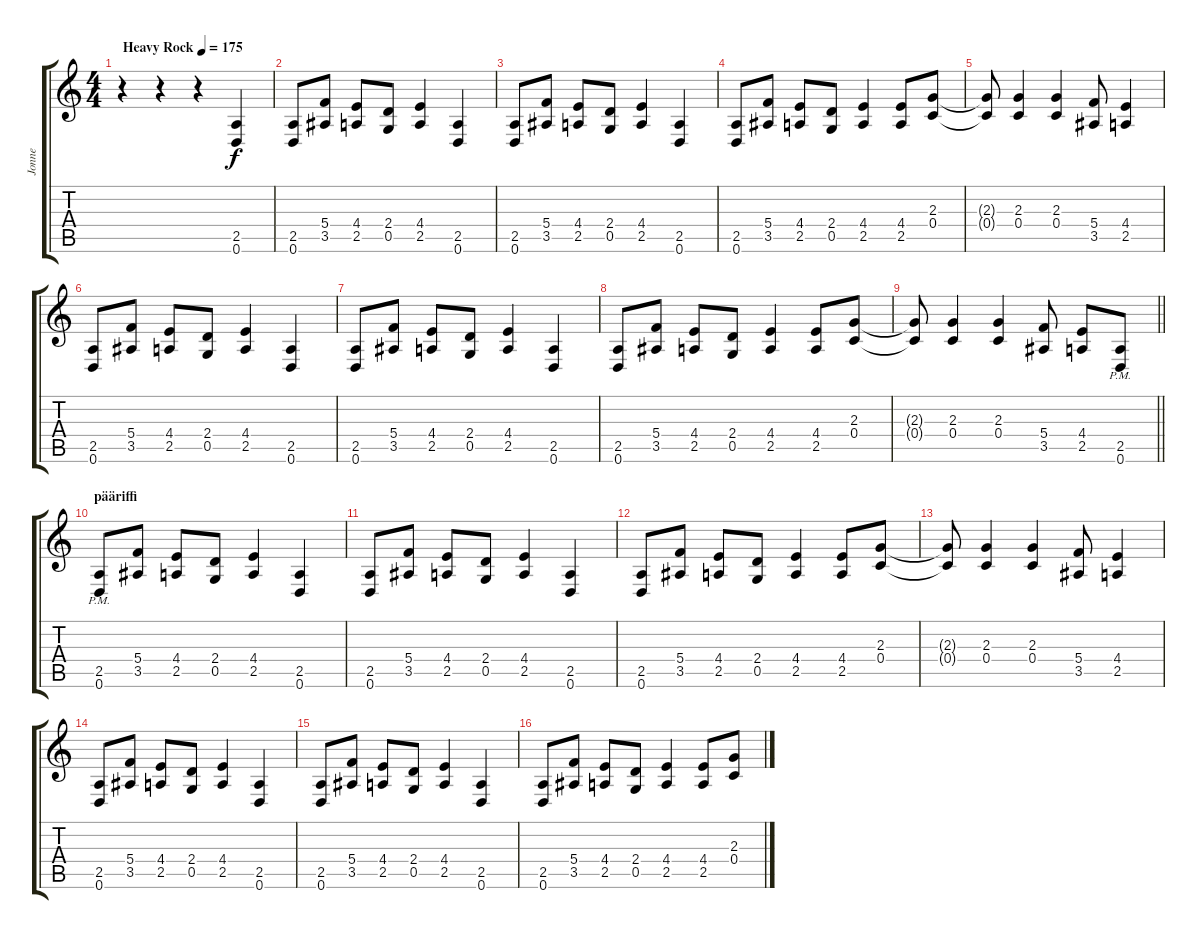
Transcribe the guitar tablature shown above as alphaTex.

\track ("Jonne" "Jonne") {instrument distortionguitar}
\staff {score tabs}
\tuning (D4 A3 F3 C3 G2 D2) {hide}
\ts (4 4)
\tempo (175 "Heavy Rock")
\clef g2
\ks c
r.4{dy f instrument distortionguitar} r.4 r.4 (2.5 0.6).4 |
(2.5 0.6).8 (5.4 3.5).8 (4.4 2.5).8 (2.4 0.5).8 (4.4 2.5).4 (2.5 0.6).4 |
(2.5 0.6).8 (5.4 3.5).8 (4.4 2.5).8 (2.4 0.5).8 (4.4 2.5).4 (2.5 0.6).4 |
(2.5 0.6).8 (5.4 3.5).8 (4.4 2.5).8 (2.4 0.5).8 (4.4 2.5).4 (4.4 2.5).8 (2.3 0.4).8 |
(2.3{t} 0.4{t}).8 (2.3 0.4).4 (2.3 0.4).4 (5.4 3.5).8 (4.4 2.5).4 |
(2.5 0.6).8 (5.4 3.5).8 (4.4 2.5).8 (2.4 0.5).8 (4.4 2.5).4 (2.5 0.6).4 |
(2.5 0.6).8 (5.4 3.5).8 (4.4 2.5).8 (2.4 0.5).8 (4.4 2.5).4 (2.5 0.6).4 |
(2.5 0.6).8 (5.4 3.5).8 (4.4 2.5).8 (2.4 0.5).8 (4.4 2.5).4 (4.4 2.5).8 (2.3 0.4).8 |
\barLineRight lightlight
(2.3{t} 0.4{t}).8 (2.3 0.4).4 (2.3 0.4).4 (5.4 3.5).8 (4.4 2.5).8 (2.5{pm} 0.6).8 |
\section ("" "pääriffi")
(2.5{pm} 0.6).8 (5.4 3.5).8 (4.4 2.5).8 (2.4 0.5).8 (4.4 2.5).4 (2.5 0.6).4 |
(2.5 0.6).8 (5.4 3.5).8 (4.4 2.5).8 (2.4 0.5).8 (4.4 2.5).4 (2.5 0.6).4 |
(2.5 0.6).8 (5.4 3.5).8 (4.4 2.5).8 (2.4 0.5).8 (4.4 2.5).4 (4.4 2.5).8 (2.3 0.4).8 |
(2.3{t} 0.4{t}).8 (2.3 0.4).4 (2.3 0.4).4 (5.4 3.5).8 (4.4 2.5).4 |
(2.5 0.6).8 (5.4 3.5).8 (4.4 2.5).8 (2.4 0.5).8 (4.4 2.5).4 (2.5 0.6).4 |
(2.5 0.6).8 (5.4 3.5).8 (4.4 2.5).8 (2.4 0.5).8 (4.4 2.5).4 (2.5 0.6).4 |
(2.5 0.6).8 (5.4 3.5).8 (4.4 2.5).8 (2.4 0.5).8 (4.4 2.5).4 (4.4 2.5).8 (2.3 0.4).8
